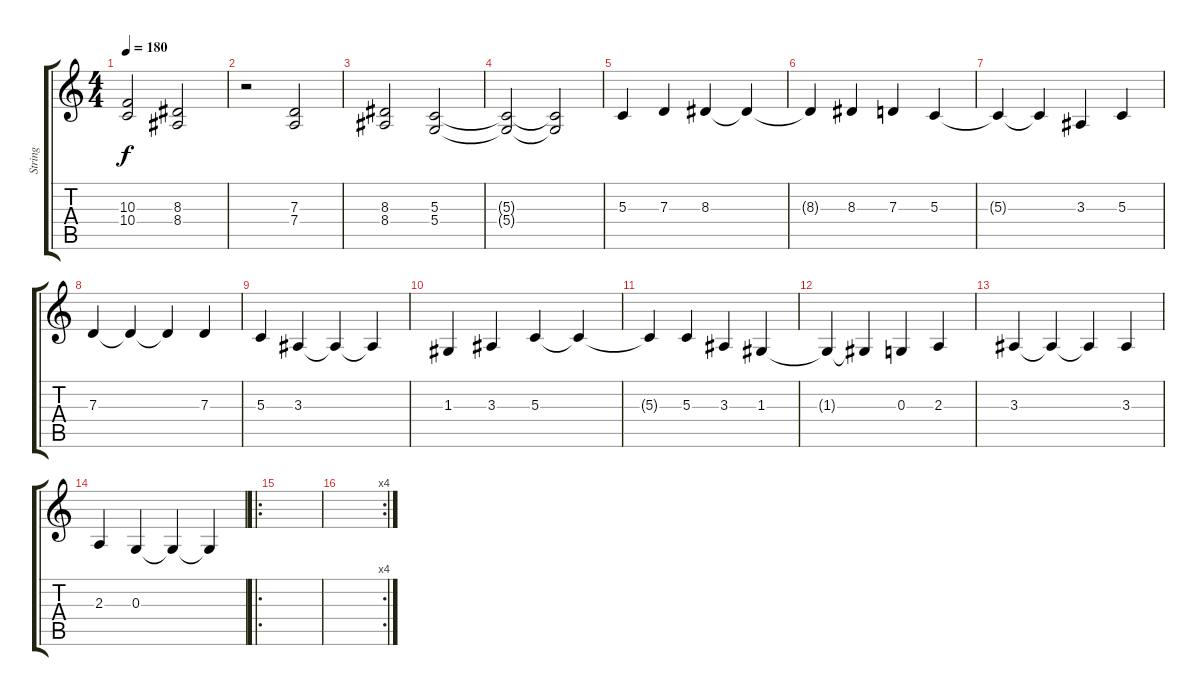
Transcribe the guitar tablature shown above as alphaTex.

\track ("String" "String") {instrument stringensemble2}
\staff {score tabs}
\tuning (E4 B3 G3 D3 A2 E2) {hide}
\ts (4 4)
\tempo 180
\clef g2
\ks c
(10.3 10.4).2{dy f} (8.3 8.4).2 |
r.2 (7.3 7.4).2 |
(8.3 8.4).2 (5.3 5.4).2 |
(5.3{t} 5.4{t}).2 (5.3{t} 5.4{t}).2 |
5.3.4 7.3.4 8.3.4 8.3{t}.4 |
8.3{t}.4 8.3.4 7.3.4 5.3.4 |
5.3{t}.4 5.3{t}.4 3.3.4 5.3.4 |
7.3.4 7.3{t}.4 7.3{t}.4 7.3.4 |
5.3.4 3.3.4 3.3{t}.4 3.3{t}.4 |
1.3.4 3.3.4 5.3.4 5.3{t}.4 |
5.3{t}.4 5.3.4 3.3.4 1.3.4 |
1.3{t}.4 1.3{t}.4 0.3.4 2.3.4 |
3.3.4 3.3{t}.4 3.3{t}.4 3.3.4 |
2.3.4 0.3.4 0.3{t}.4 0.3{t}.4 |
\ro
|
\rc 4
